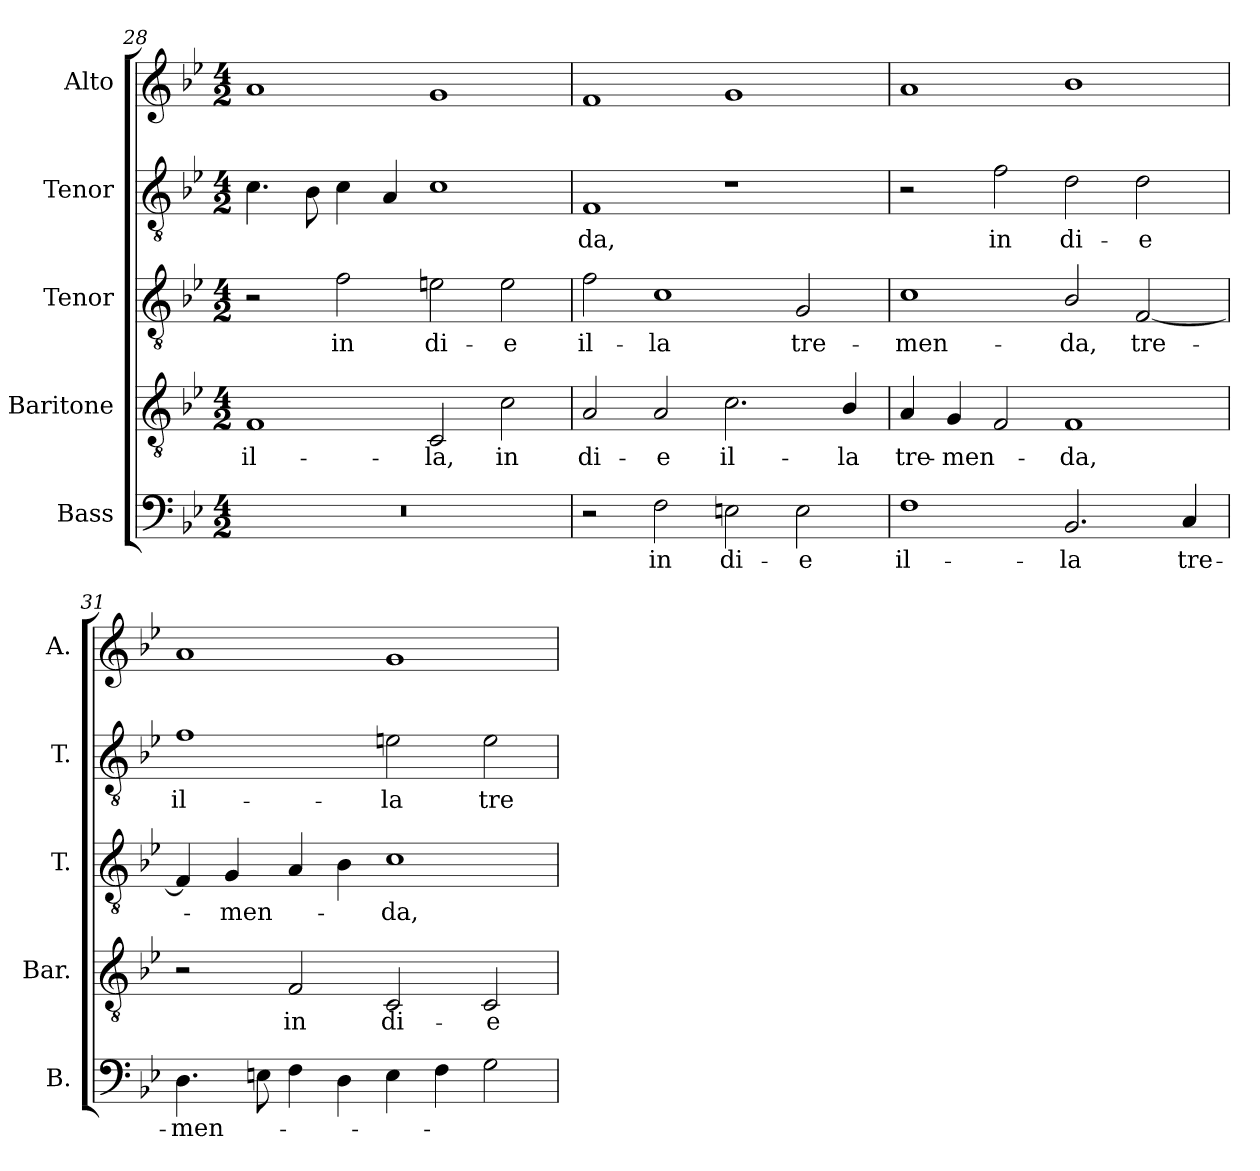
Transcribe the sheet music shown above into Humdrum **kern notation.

**kern	**text	**kern	**text	**kern	**text	**kern	**text	**kern
*part5	*part5	*part4	*part4	*part3	*part3	*part2	*part2	*part1
*staff5	*staff5	*staff4	*staff4	*staff3	*staff3	*staff2	*staff2	*staff1
*I"Bass	*	*I"Baritone	*	*I"Tenor	*	*I"Tenor	*	*I"Alto
*I'B.	*	*I'Bar.	*	*I'T.	*	*I'T.	*	*I'A.
*clefF4	*	*clefGv2	*	*clefGv2	*	*clefGv2	*	*clefG2
*	*	*ITrd7c12	*	*ITrd7c12	*	*ITrd7c12	*	*
*k[b-e-]	*	*k[b-e-]	*	*k[b-e-]	*	*k[b-e-]	*	*k[b-e-]
*B-:	*	*B-:	*	*B-:	*	*B-:	*	*B-:
*M4/2	*	*M4/2	*	*M4/2	*	*M4/2	*	*M4/2
=28	=28	=28	=28	=28	=28	=28	=28	=28
!LO:N:vis=1	!	!	!	!	!	!	!	!
!	!	!	!LO:LY:b:color=#000000	!	!	!	!	!
0r	.	1FFi	il-	2r	.	4.Ci\	.	1ai
.	.	.	.	.	.	8BB-i\	.	.
!	!	!	!	!	!LO:LY:b:color=#000000	!	!	!
.	.	.	.	2Fi\	in	4Ci\	.	.
.	.	.	.	.	.	4AAi/	.	.
!	!	!	!LO:LY:b:color=#000000	!	!	!	!	!
!	!	!	!	!	!LO:LY:b:color=#000000	!	!	!
.	.	2CCi/	-la,	2Eni\	di-	1Ci	.	1gi
!	!	!	!LO:LY:b:color=#000000	!	!	!	!	!
!	!	!	!	!	!LO:LY:b:color=#000000	!	!	!
.	.	2Ci\	in	2Ei\	-e	.	.	.
=29	=29	=29	=29	=29	=29	=29	=29	=29
!	!	!	!LO:LY:b:color=#000000	!	!	!	!	!
!	!	!	!	!	!LO:LY:b:color=#000000	!	!	!
!	!	!	!	!	!	!	!LO:LY:b:color=#000000	!
2r	.	2AAi/	di-	2Fi\	il-	1FFi	-da,	1fi
!	!LO:LY:b:color=#000000	!	!	!	!	!	!	!
!	!	!	!LO:LY:b:color=#000000	!	!	!	!	!
!	!	!	!	!	!LO:LY:b:color=#000000	!	!	!
2Fi\	in	2AAi/	-e	1Ci	-la	.	.	.
!	!LO:LY:b:color=#000000	!	!	!	!	!	!	!
!	!	!	!LO:LY:b:color=#000000	!	!	!	!	!
2Eni\	di-	2.Ci\	il-	.	.	1r	.	1gi
!	!LO:LY:b:color=#000000	!	!	!	!	!	!	!
!	!	!	!	!	!LO:LY:b:color=#000000	!	!	!
2Ei\	-e	.	.	2GGi/	tre-	.	.	.
!	!	!	!LO:LY:b:color=#000000	!	!	!	!	!
.	.	4BB-i/	-la	.	.	.	.	.
=30	=30	=30	=30	=30	=30	=30	=30	=30
!	!LO:LY:b:color=#000000	!	!	!	!	!	!	!
!	!	!	!LO:LY:b:color=#000000	!	!	!	!	!
!	!	!	!	!	!LO:LY:b:color=#000000	!	!	!
1Fi	il-	4AAi/	tre-	1Ci	-men-	2r	.	1ai
!	!	!	!LO:LY:b:color=#000000	!	!	!	!	!
.	.	4GGi/	-men-	.	.	.	.	.
!	!	!	!	!	!	!	!LO:LY:b:color=#000000	!
.	.	2FFi/	.	.	.	2Fi\	in	.
!	!LO:LY:b:color=#000000	!	!	!	!	!	!	!
!	!	!	!LO:LY:b:color=#000000	!	!	!	!	!
!	!	!	!	!	!LO:LY:b:color=#000000	!	!	!
!	!	!	!	!	!	!	!LO:LY:b:color=#000000	!
2.BB-i/	-la	1FFi	-da,	2BB-i/	-da,	2Di\	di-	1b-i
!	!	!	!	!	!LO:LY:b:color=#000000	!	!	!
!	!	!	!	!	!	!	!LO:LY:b:color=#000000	!
.	.	.	.	[2FFi/	tre-	2Di\	-e	.
!	!LO:LY:b:color=#000000	!	!	!	!	!	!	!
4Ci/	tre-	.	.	.	.	.	.	.
!!LO:PB:g=z
=31	=31	=31	=31	=31	=31	=31	=31	=31
!	!LO:LY:b:color=#000000	!	!	!	!	!	!	!
!	!	!	!	!	!	!	!LO:LY:b:color=#000000	!
4.Di\	-men-	2r	.	4FFi/]	.	1Fi	il-	1ai
!	!	!	!	!	!LO:LY:b:color=#000000	!	!	!
.	.	.	.	4GGi/	-men-	.	.	.
8Eni\	.	.	.	.	.	.	.	.
!	!	!	!LO:LY:b:color=#000000	!	!	!	!	!
4Fi\	.	2FFi/	in	4AAi/	.	.	.	.
4Di\	.	.	.	4BB-i\	.	.	.	.
!	!	!	!LO:LY:b:color=#000000	!	!	!	!	!
!	!	!	!	!	!LO:LY:b:color=#000000	!	!	!
!	!	!	!	!	!	!	!LO:LY:b:color=#000000	!
4Ei\	.	2CCi/	di-	1Ci	-da,	2Eni\	-la	1gi
4Fi\	.	.	.	.	.	.	.	.
!	!	!	!LO:LY:b:color=#000000	!	!	!	!	!
!	!	!	!	!	!	!	!LO:LY:b:color=#000000	!
2Gi\	.	2CCi/	-e	.	.	2Ei\	tre-	.
=	=	=	=	=	=	=	=	=
*-	*-	*-	*-	*-	*-	*-	*-	*-
